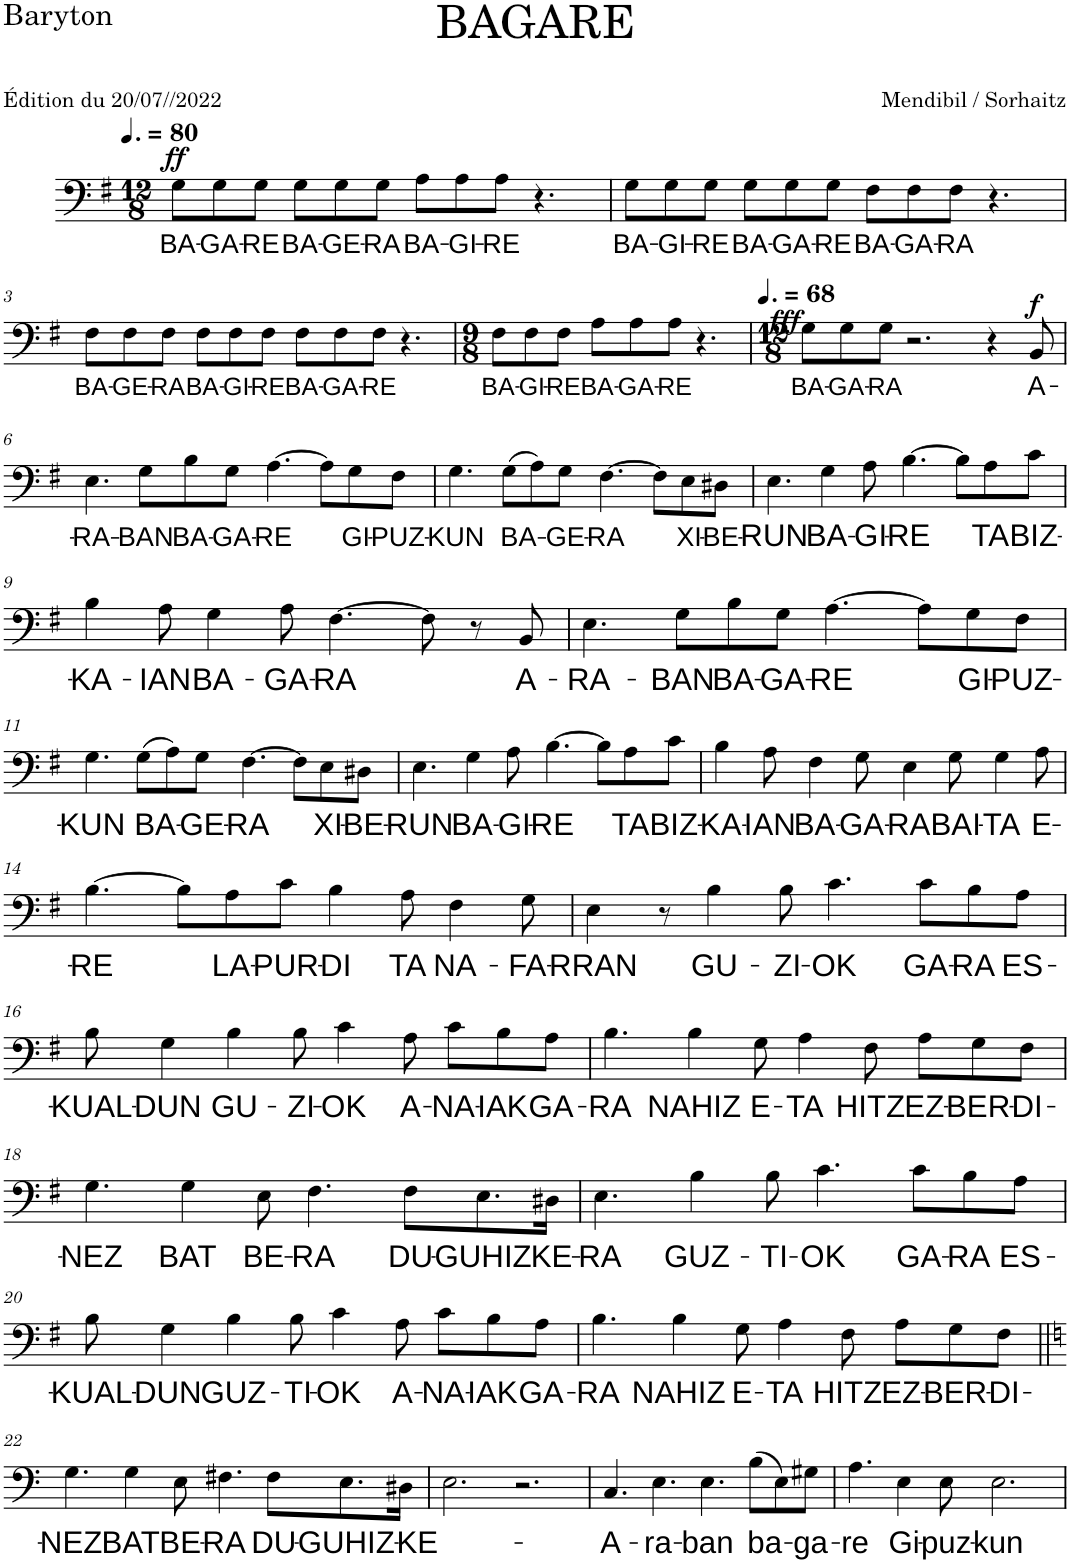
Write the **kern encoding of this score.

**kern	**text	**dynam
*part1	*part1	*part1
*staff1	*staff1	*staff1
*I"Baryton	*	*
*I'Bar.	*	*
*clefF4	*	*
*k[f#]	*	*
*M12/8	*	*
*MM120	*	*
=1	=1	=1
!	!LO:LY:b	!LO:DY:a
8G\L	BA-	ff
!	!LO:LY:b	!
8G\	-GA-	.
!	!LO:LY:b	!
8G\J	-RE	.
!	!LO:LY:b	!
8G\L	BA-	.
!	!LO:LY:b	!
8G\	-GE-	.
!	!LO:LY:b	!
8G\J	-RA	.
!	!LO:LY:b	!
8A\L	BA-	.
!	!LO:LY:b	!
8A\	-GI-	.
!	!LO:LY:b	!
8A\J	-RE	.
4.r	.	.
=2	=2	=2
!	!LO:LY:b	!
8G\L	BA-	.
!	!LO:LY:b	!
8G\	-GI-	.
!	!LO:LY:b	!
8G\J	-RE	.
!	!LO:LY:b	!
8G\L	BA-	.
!	!LO:LY:b	!
8G\	-GA-	.
!	!LO:LY:b	!
8G\J	-RE	.
!	!LO:LY:b	!
8F#\L	BA-	.
!	!LO:LY:b	!
8F#\	-GA-	.
!	!LO:LY:b	!
8F#\J	-RA	.
4.r	.	.
!!LO:LB:g=z
=3	=3	=3
!	!LO:LY:b	!
8F#\L	BA-	.
!	!LO:LY:b	!
8F#\	-GE-	.
!	!LO:LY:b	!
8F#\J	-RA	.
!	!LO:LY:b	!
8F#\L	BA-	.
!	!LO:LY:b	!
8F#\	-GI-	.
!	!LO:LY:b	!
8F#\J	-RE	.
!	!LO:LY:b	!
8F#\L	BA-	.
!	!LO:LY:b	!
8F#\	-GA-	.
!	!LO:LY:b	!
8F#\J	-RE	.
4.r	.	.
=4	=4	=4
*M9/8	*	*
!	!LO:LY:b	!
8F#\L	BA-	.
!	!LO:LY:b	!
8F#\	-GI-	.
!	!LO:LY:b	!
8F#\J	-RE	.
!	!LO:LY:b	!
8A\L	BA-	.
!	!LO:LY:b	!
8A\	-GA-	.
!	!LO:LY:b	!
8A\J	-RE	.
4.r	.	.
=5	=5	=5
*M12/8	*	*
*MM102	*	*
!	!LO:LY:b	!LO:DY:b
8G\L	BA-	fff
!	!LO:LY:b	!
8G\	-GA-	.
!	!LO:LY:b	!
8G\J	-RA	.
2.r	.	.
4r	.	.
!	!LO:LY:b	!LO:DY:a
8BB/	A-	f
!!LO:LB:g=z
=6	=6	=6
!	!LO:LY:b	!
4.E\	-RA-	.
!	!LO:LY:b	!
8G\L	-BAN	.
!	!LO:LY:b	!
8B\	BA-	.
!	!LO:LY:b	!
8G\J	-GA-	.
!	!LO:LY:b	!
[4.A\	-RE	.
8A\L]	.	.
!	!LO:LY:b	!
8G\	GI-	.
!	!LO:LY:b	!
8F#\J	-PUZ-	.
=7	=7	=7
!	!LO:LY:b	!
4.G\	-KUN	.
!	!LO:LY:b	!
(8G\L	BA-	.
8A\)	.	.
!	!LO:LY:b	!
8G\J	-GE-	.
!	!LO:LY:b	!
[4.F#\	-RA	.
8F#\L]	.	.
!	!LO:LY:b	!
8E\	XI-	.
!	!LO:LY:b	!
8D#X\J	-BE-	.
=8	=8	=8
!	!LO:LY:b	!
4.E\	-RUN	.
!	!LO:LY:b	!
4G\	BA-	.
!	!LO:LY:b	!
8A\	-GI-	.
!	!LO:LY:b	!
[4.B\	-RE	.
8B\L]	.	.
!	!LO:LY:b	!
8A\	TA	.
!	!LO:LY:b	!
8c\J	BIZ-	.
!!LO:LB:g=z
=9	=9	=9
!	!LO:LY:b	!
4B\	-KA-	.
!	!LO:LY:b	!
8A\	-IAN	.
!	!LO:LY:b	!
4G\	BA-	.
!	!LO:LY:b	!
8A\	-GA-	.
!	!LO:LY:b	!
[4.F#\	-RA	.
8F#\]	.	.
8r	.	.
!	!LO:LY:b	!
8BB/	A-	.
=10	=10	=10
!	!LO:LY:b	!
4.E\	-RA-	.
!	!LO:LY:b	!
8G\L	-BAN	.
!	!LO:LY:b	!
8B\	BA-	.
!	!LO:LY:b	!
8G\J	-GA-	.
!	!LO:LY:b	!
[4.A\	-RE	.
8A\L]	.	.
!	!LO:LY:b	!
8G\	GI-	.
!	!LO:LY:b	!
8F#\J	-PUZ-	.
!!LO:LB:g=z
=11	=11	=11
!	!LO:LY:b	!
4.G\	-KUN	.
!	!LO:LY:b	!
(8G\L	BA-	.
8A\)	.	.
!	!LO:LY:b	!
8G\J	-GE-	.
!	!LO:LY:b	!
[4.F#\	-RA	.
8F#\L]	.	.
!	!LO:LY:b	!
8E\	XI-	.
!	!LO:LY:b	!
8D#X\J	-BE-	.
=12	=12	=12
!	!LO:LY:b	!
4.E\	-RUN	.
!	!LO:LY:b	!
4G\	BA-	.
!	!LO:LY:b	!
8A\	-GI-	.
!	!LO:LY:b	!
[4.B\	-RE	.
8B\L]	.	.
!	!LO:LY:b	!
8A\	TA	.
!	!LO:LY:b	!
8c\J	BIZ-	.
=13	=13	=13
!	!LO:LY:b	!
4B\	-KA-	.
!	!LO:LY:b	!
8A\	-IAN	.
!	!LO:LY:b	!
4F#\	BA-	.
!	!LO:LY:b	!
8G\	-GA-	.
!	!LO:LY:b	!
4E\	-RA	.
!	!LO:LY:b	!
8G\	BAI-	.
!	!LO:LY:b	!
4G\	-TA	.
!	!LO:LY:b	!
8A\	E-	.
!!LO:LB:g=z
=14	=14	=14
!	!LO:LY:b	!
[4.B\	-RE	.
8B\L]	.	.
!	!LO:LY:b	!
8A\	LA-	.
!	!LO:LY:b	!
8c\J	-PUR-	.
!	!LO:LY:b	!
4B\	-DI	.
!	!LO:LY:b	!
8A\	TA	.
!	!LO:LY:b	!
4F#\	NA-	.
!	!LO:LY:b	!
8G\	-FA-	.
=15	=15	=15
!	!LO:LY:b	!
4E\	-RRAN	.
8r	.	.
!	!LO:LY:b	!
4B\	GU-	.
!	!LO:LY:b	!
8B\	-ZI-	.
!	!LO:LY:b	!
4.c\	-OK	.
!	!LO:LY:b	!
8c\L	GA-	.
!	!LO:LY:b	!
8B\	-RA	.
!	!LO:LY:b	!
8A\J	ES-	.
!!LO:LB:g=z
=16	=16	=16
!	!LO:LY:b	!
8B\	-KUAL-	.
!	!LO:LY:b	!
4G\	-DUN	.
!	!LO:LY:b	!
4B\	GU-	.
!	!LO:LY:b	!
8B\	-ZI-	.
!	!LO:LY:b	!
4c\	-OK	.
!	!LO:LY:b	!
8A\	A-	.
!	!LO:LY:b	!
8c\L	-NA-	.
!	!LO:LY:b	!
8B\	-IAK	.
!	!LO:LY:b	!
8A\J	GA-	.
=17	=17	=17
!	!LO:LY:b	!
4.B\	-RA	.
!	!LO:LY:b	!
4B\	NAHIZ	.
!	!LO:LY:b	!
8G\	E-	.
!	!LO:LY:b	!
4A\	-TA	.
!	!LO:LY:b	!
8F#\	HITZ	.
!	!LO:LY:b	!
8A\L	EZ-	.
!	!LO:LY:b	!
8G\	-BER-	.
!	!LO:LY:b	!
8F#\J	-DI-	.
!!LO:LB:g=z
=18	=18	=18
!	!LO:LY:b	!
4.G\	-NEZ	.
!	!LO:LY:b	!
4G\	BAT	.
!	!LO:LY:b	!
8E\	BE-	.
!	!LO:LY:b	!
4.F#\	-RA	.
!	!LO:LY:b	!
8F#\L	DU-	.
!	!LO:LY:b	!
8.E\	-GUHIZ	.
!	!LO:LY:b	!
16D#X\Jk	KE-	.
=19	=19	=19
!	!LO:LY:b	!
4.E\	-RA	.
!	!LO:LY:b	!
4B\	GUZ-	.
!	!LO:LY:b	!
8B\	-TI-	.
!	!LO:LY:b	!
4.c\	-OK	.
!	!LO:LY:b	!
8c\L	GA-	.
!	!LO:LY:b	!
8B\	-RA	.
!	!LO:LY:b	!
8A\J	ES-	.
!!LO:LB:g=z
=20	=20	=20
!	!LO:LY:b	!
8B\	-KUAL-	.
!	!LO:LY:b	!
4G\	-DUN	.
!	!LO:LY:b	!
4B\	GUZ-	.
!	!LO:LY:b	!
8B\	-TI-	.
!	!LO:LY:b	!
4c\	-OK	.
!	!LO:LY:b	!
8A\	A-	.
!	!LO:LY:b	!
8c\L	-NA-	.
!	!LO:LY:b	!
8B\	-IAK	.
!	!LO:LY:b	!
8A\J	GA-	.
=21	=21	=21
!	!LO:LY:b	!
4.B\	-RA	.
!	!LO:LY:b	!
4B\	NAHIZ	.
!	!LO:LY:b	!
8G\	E-	.
!	!LO:LY:b	!
4A\	-TA	.
!	!LO:LY:b	!
8F#\	HITZ	.
!	!LO:LY:b	!
8A\L	EZ-	.
!	!LO:LY:b	!
8G\	-BER-	.
!	!LO:LY:b	!
8F#\J	-DI-	.
!!LO:LB:g=z
=22||	=22||	=22||
*k[]	*	*
!	!LO:LY:b	!
4.G\	-NEZ	.
!	!LO:LY:b	!
4G\	BAT	.
!	!LO:LY:b	!
8E\	BE-	.
!	!LO:LY:b	!
4.F#X\	-RA	.
!	!LO:LY:b	!
8F#\L	DU-	.
!	!LO:LY:b	!
8.E\	-GUHIZ-	.
!	!LO:LY:b	!
16D#X\Jk	-KE-	.
=23	=23	=23
*k[]	*	*
2.E\	.	.
2.r	.	.
=24	=24	=24
!	!LO:LY:b	!
4.C/	A-	.
!	!LO:LY:b	!
4.E\	-ra-	.
!	!LO:LY:b	!
4.E\	-ban	.
!	!LO:LY:b	!
(8B\L	ba-	.
8E\)	.	.
!	!LO:LY:b	!
8G#X\J	-ga-	.
=25	=25	=25
!	!LO:LY:b	!
4.A\	-re	.
!	!LO:LY:b	!
4E\	Gi-	.
!	!LO:LY:b	!
8E\	-puz-	.
!	!LO:LY:b	!
2.E\	-kun	.
=	=	=
*-	*-	*-
